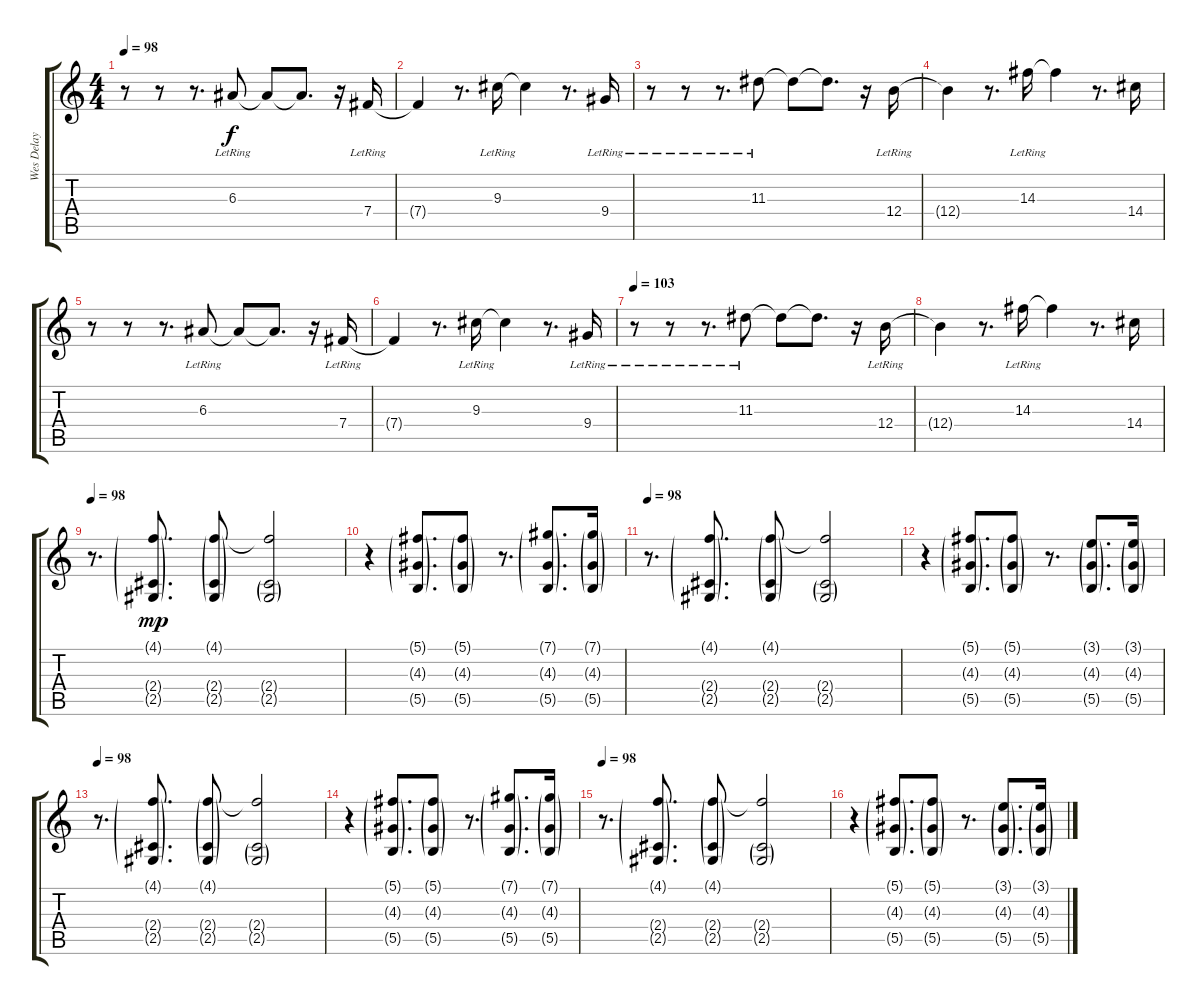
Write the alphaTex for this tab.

\track ("Wes Delay" "Wes Delay") {instrument electricguitarjazz}
\staff {score tabs}
\tuning (Db4 Ab3 E3 B2 Gb2 Db2) {hide}
\ts (4 4)
\tempo 98
\clef g2
\ks c
r.8{dy pp instrument electricguitarjazz} r.8 r.8{d} 6.3{lr}.8{dy f} 6.3{t}.8 6.3{t}.8{d} r.16 7.4{lr}.16 |
7.4{t}.4 r.8{d} 9.3{lr}.16 9.3{t}.4 r.8{d} 9.4{lr}.16 |
r.8{instrument electricguitarjazz} r.8 r.8{d} 11.3{lr}.8 11.3{t}.8 11.3{t}.8{d} r.16 12.4{lr}.16 |
12.4{t}.4 r.8{d} 14.3{lr}.16 14.3{t}.4 r.8{d} 14.4.16 |
r.8{instrument electricguitarjazz} r.8 r.8{d} 6.3{lr}.8 6.3{t}.8 6.3{t}.8{d} r.16 7.4{lr}.16 |
7.4{t}.4 r.8{d} 9.3{lr}.16 9.3{t}.4 r.8{d} 9.4{lr}.16 |
\tempo 103
r.8{instrument electricguitarjazz} r.8 r.8{d} 11.3{lr}.8 11.3{t}.8 11.3{t}.8{d} r.16 12.4{lr}.16 |
12.4{t}.4 r.8{d} 14.3{lr}.16 14.3{t}.4 r.8{d} 14.4.16 |
\tempo 98
r.8{d instrument electricguitarjazz} (4.1{g} 2.4{g} 2.5{g}).8{d dy mp} (4.1{g} 2.4{g} 2.5{g}).8 (4.1{t} 2.4{g} 2.5{g}).2 |
r.4 (5.1{g} 4.3{g} 5.5{g}).8{d} (5.1{g} 4.3{g} 5.5{g}).8 r.8{d} (7.1{g} 4.3{g} 5.5{g}).8{d} (7.1{g} 4.3{g} 5.5{g}).16 |
\tempo 98
r.8{d} (4.1{g} 2.4{g} 2.5{g}).8{d} (4.1{g} 2.4{g} 2.5{g}).8 (4.1{t} 2.4{g} 2.5{g}).2 |
r.4 (5.1{g} 4.3{g} 5.5{g}).8{d} (5.1{g} 4.3{g} 5.5{g}).8 r.8{d} (3.1{g} 4.3{g} 5.5{g}).8{d} (3.1{g} 4.3{g} 5.5{g}).16 |
\tempo 98
r.8{d} (4.1{g} 2.4{g} 2.5{g}).8{d} (4.1{g} 2.4{g} 2.5{g}).8 (4.1{t} 2.4{g} 2.5{g}).2 |
r.4 (5.1{g} 4.3{g} 5.5{g}).8{d} (5.1{g} 4.3{g} 5.5{g}).8 r.8{d} (7.1{g} 4.3{g} 5.5{g}).8{d} (7.1{g} 4.3{g} 5.5{g}).16 |
\tempo 98
r.8{d} (4.1{g} 2.4{g} 2.5{g}).8{d} (4.1{g} 2.4{g} 2.5{g}).8 (4.1{t} 2.4{g} 2.5{g}).2 |
r.4 (5.1{g} 4.3{g} 5.5{g}).8{d} (5.1{g} 4.3{g} 5.5{g}).8 r.8{d} (3.1{g} 4.3{g} 5.5{g}).8{d} (3.1{g} 4.3{g} 5.5{g}).16
